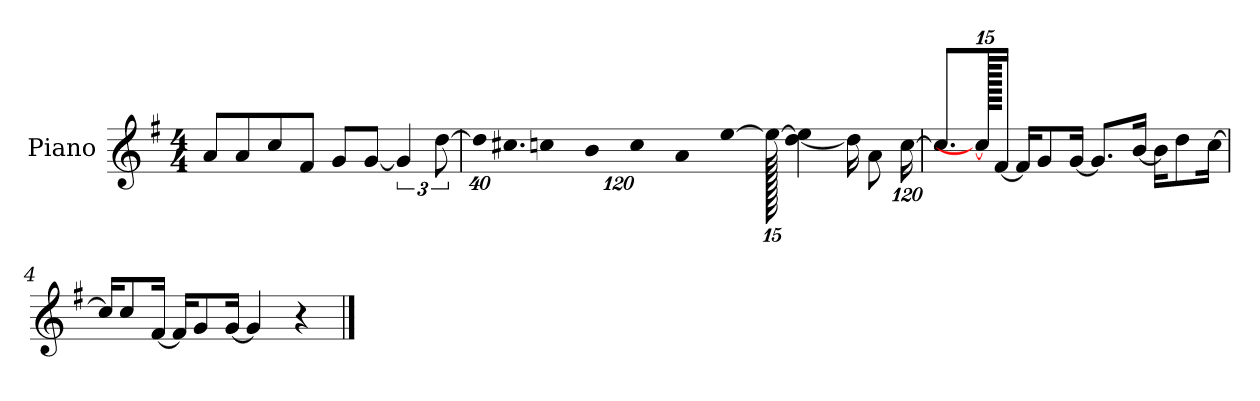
**kern
*part1
*staff1
*I"Piano
*I'P-no
*clefG2
*k[f#]
*M4/4
*MM90
=1
8a/L
8a/
8cc/
8f#/J
8g/L
[8g/J
6g/]
[12dd\
=2
*Xbrackettup
!LO:N:vis=32
640%23dd\KLL]
!LO:N:vis=16.
960%103cc#X\
!LO:N:vis=16
1920%137ccn\
!LO:N:vis=16
1920%137b\
!LO:N:vis=16
1920%137cc\
!LO:N:vis=32
640%23a\K
[384%41ee\J
1920ee\_
[4dd\ 4ee\]
16dd\KL]
8a\
[1920%119cc\Jk
=3
8.cc/L]
1920cc\_
[16f#/Jk
16f#/KL]
8g/
[16g/Jk
8.g/L]
[16b/Jk
16b\KL]
8dd\
[16cc\Jk
!!LO:LB:g=z
=4
16cc/KL]
8cc/
[16f#/Jk
16f#/KL]
8g/
[16g/Jk
4g/]
4r
==
*-
